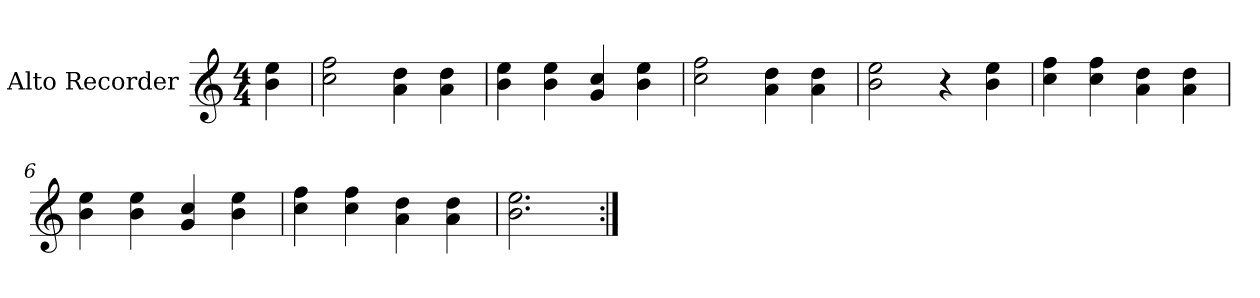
**kern
*part1
*staff1
*I"Alto Recorder
*I'A. Rec.
*clefG2
*k[]
*C:
*M4/4
=
4b\ 4ee\
=1
2cc\ 2ff\
4a\ 4dd\
4a\ 4dd\
=2
4b\ 4ee\
4b\ 4ee\
4g/ 4cc/
4b\ 4ee\
=3
2cc\ 2ff\
4a\ 4dd\
4a\ 4dd\
=4
2b\ 2ee\
4r
4b\ 4ee\
=5
4cc\ 4ff\
4cc\ 4ff\
4a\ 4dd\
4a\ 4dd\
=6
4b\ 4ee\
4b\ 4ee\
4g/ 4cc/
4b\ 4ee\
=7
4cc\ 4ff\
4cc\ 4ff\
4a\ 4dd\
4a\ 4dd\
=8
2.b\ 2.ee\
=:|!
*-
